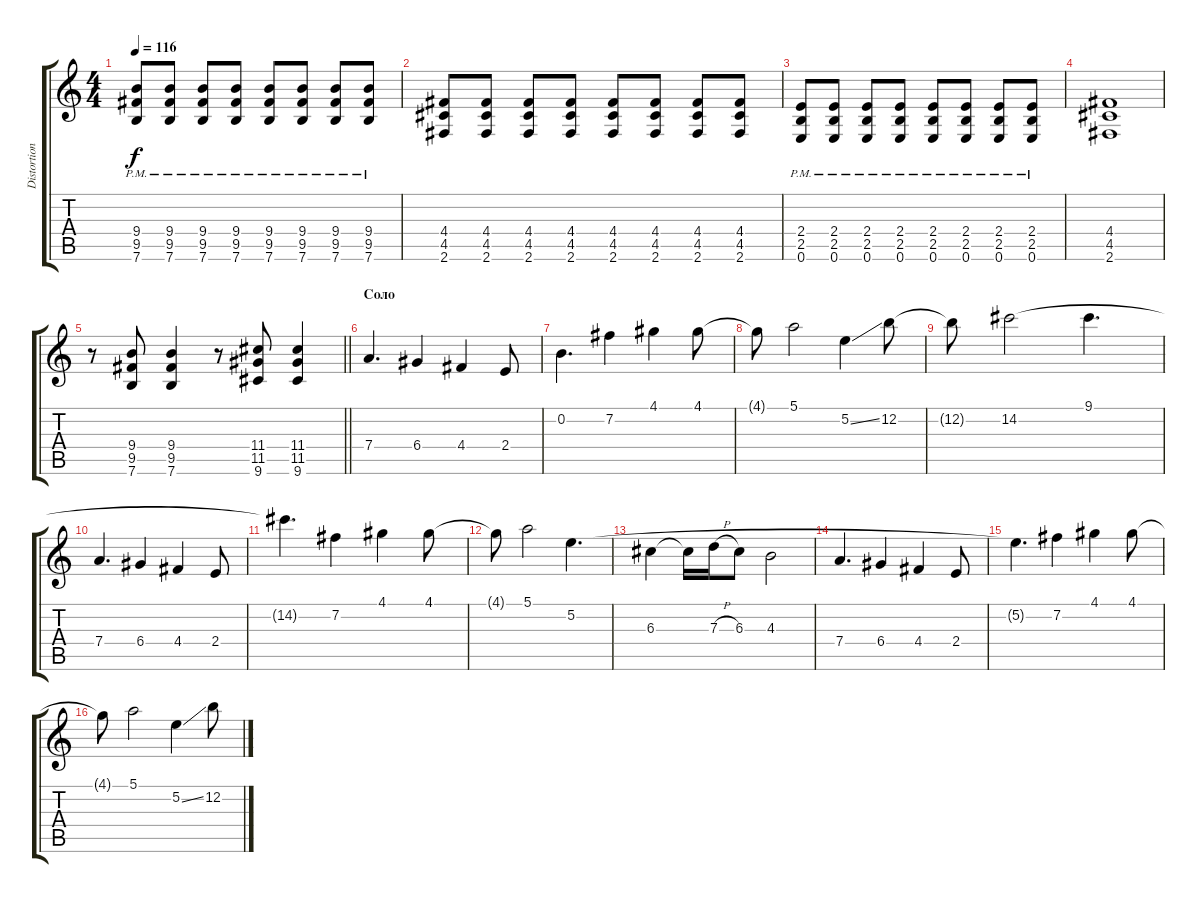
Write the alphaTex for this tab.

\track ("Distortion" "Distortion") {instrument distortionguitar}
\staff {score tabs}
\tuning (E4 B3 G3 D3 A2 E2) {hide}
\ts (4 4)
\tempo 116
\clef g2
\ks c
(9.4{pm} 9.5 7.6).8{dy f} (9.4{pm} 9.5 7.6).8 (9.4{pm} 9.5 7.6).8 (9.4{pm} 9.5 7.6).8 (9.4{pm} 9.5 7.6).8 (9.4{pm} 9.5 7.6).8 (9.4{pm} 9.5 7.6).8 (9.4{pm} 9.5 7.6).8 |
(4.4 4.5 2.6).8 (4.4 4.5 2.6).8 (4.4 4.5 2.6).8 (4.4 4.5 2.6).8 (4.4 4.5 2.6).8 (4.4 4.5 2.6).8 (4.4 4.5 2.6).8 (4.4 4.5 2.6).8 |
(2.4{pm} 2.5 0.6).8 (2.4{pm} 2.5 0.6).8 (2.4{pm} 2.5 0.6).8 (2.4{pm} 2.5 0.6).8 (2.4{pm} 2.5 0.6).8 (2.4{pm} 2.5 0.6).8 (2.4{pm} 2.5 0.6).8 (2.4{pm} 2.5 0.6).8 |
(4.4 4.5 2.6).1 |
\barLineRight lightlight
r.8 (9.4 9.5 7.6).8 (9.4 9.5 7.6).4 r.8 (11.4 11.5 9.6).8 (11.4 11.5 9.6).4 |
\section ("" "Соло")
7.4.4{d} 6.4.4 4.4.4 2.4.8 |
0.2.4{d} 7.2.4 4.1.4 4.1.8 |
4.1{t}.8 5.1.2 5.2{ss}.4 12.2.8 |
12.2{t}.8 14.2.2 9.1.4{d} |
7.4.4{d} 6.4.4 4.4.4 2.4.8 |
14.2{t}.4{d} 7.2.4 4.1.4 4.1.8 |
4.1{t}.8 5.1.2 5.2.4{d} |
6.3.4 6.3{t}.16 7.3{h}.16 6.3.8 4.3.2 |
7.4.4{d} 6.4.4 4.4.4 2.4.8 |
5.2{t}.4{d} 7.2.4 4.1.4 4.1.8 |
4.1{t}.8 5.1.2 5.2{ss}.4 12.2.8
